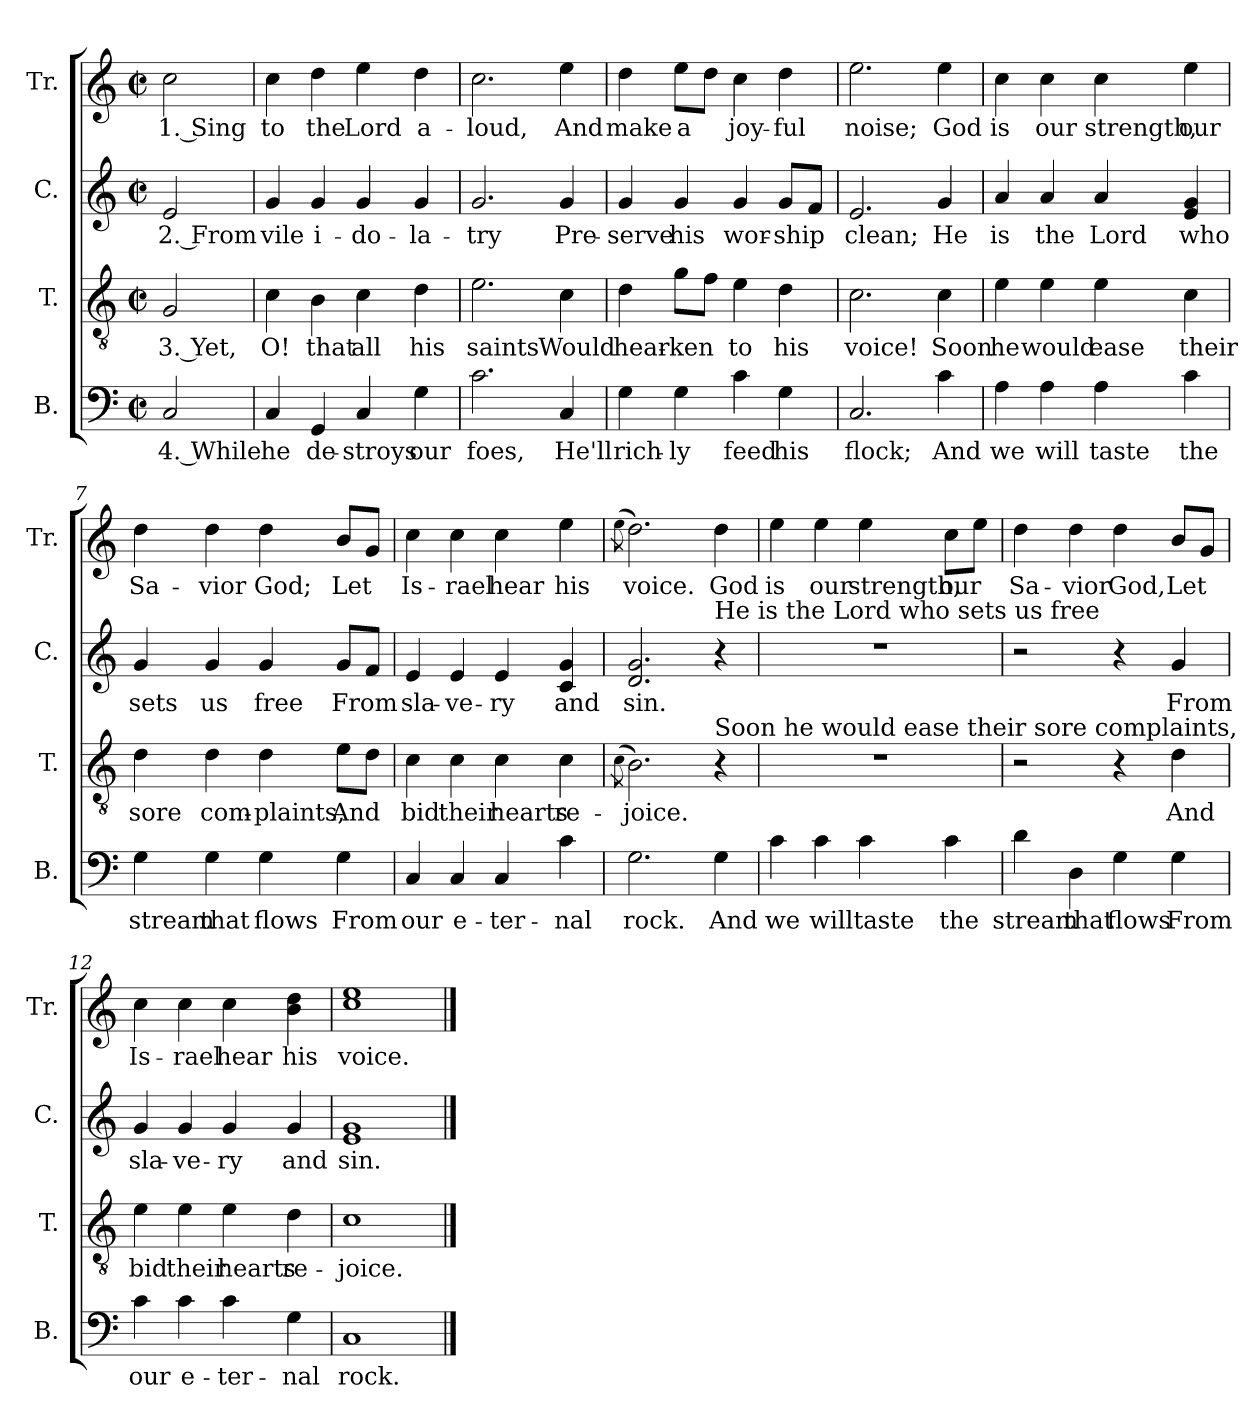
**kern	**text	**kern	**text	**kern	**text	**kern	**text
*part4	*part4	*part3	*part3	*part2	*part2	*part1	*part1
*staff4	*staff4	*staff3	*staff3	*staff2	*staff2	*staff1	*staff1
*I"B.	*	*I"T.	*	*I"C.	*	*I"Tr.	*
*I'B.	*	*I'T.	*	*I'C.	*	*I'Tr.	*
*clefF4	*	*clefGv2	*	*clefG2	*	*clefG2	*
*k[]	*	*k[]	*	*k[]	*	*k[]	*
*M2/2	*	*M2/2	*	*M2/2	*	*M2/2	*
*met(c|)	*	*met(c|)	*	*met(c|)	*	*met(c|)	*
*MM130	*	*MM130	*	*MM130	*	*MM130	*
=1	=1	=1	=1	=1	=1	=1	=1
!	!LO:LY:b	!	!LO:LY:b	!	!LO:LY:b	!	!LO:LY:b
2C/	4. While	2G/	3. Yet,	2e/	2. From	2cc\	1. Sing
=2	=2	=2	=2	=2	=2	=2	=2
!	!LO:LY:b	!	!LO:LY:b	!	!LO:LY:b	!	!LO:LY:b
4C/	he	4c\	O!	4g/	vile	4cc\	to
!	!LO:LY:b	!	!LO:LY:b	!	!LO:LY:b	!	!LO:LY:b
4GG/	de-	4B\	that	4g/	i-	4dd\	the
!	!LO:LY:b	!	!LO:LY:b	!	!LO:LY:b	!	!LO:LY:b
4C/	-stroys	4c\	all	4g/	-do-	4ee\	Lord
!	!LO:LY:b	!	!LO:LY:b	!	!LO:LY:b	!	!LO:LY:b
4G\	our	4d\	his	4g/	-la-	4dd\	a-
=3	=3	=3	=3	=3	=3	=3	=3
!	!LO:LY:b	!	!LO:LY:b	!	!LO:LY:b	!	!LO:LY:b
2.c\	foes,	2.e\	saints	2.g/	-try	2.cc\	-loud,
!	!LO:LY:b	!	!LO:LY:b	!	!LO:LY:b	!	!LO:LY:b
4C/	He'll	4c\	Would	4g/	Pre-	4ee\	And
=4	=4	=4	=4	=4	=4	=4	=4
!	!LO:LY:b	!	!LO:LY:b	!	!LO:LY:b	!	!LO:LY:b
4G\	rich-	4d\	hear-	4g/	-serve	4dd\	make
!	!LO:LY:b	!	!LO:LY:b	!	!LO:LY:b	!	!LO:LY:b
4G\	-ly	8g\L	-ken	4g/	his	8ee\L	a
.	.	8f\J	.	.	.	8dd\J	.
!	!LO:LY:b	!	!LO:LY:b	!	!LO:LY:b	!	!LO:LY:b
4c\	feed	4e\	to	4g/	wor-	4cc\	joy-
!	!LO:LY:b	!	!LO:LY:b	!	!LO:LY:b	!	!LO:LY:b
4G\	his	4d\	his	8g/L	-ship	4dd\	-ful
.	.	.	.	8f/J	.	.	.
=5	=5	=5	=5	=5	=5	=5	=5
!	!LO:LY:b	!	!LO:LY:b	!	!LO:LY:b	!	!LO:LY:b
2.C/	flock;	2.c\	voice!	2.e/	clean;	2.ee\	noise;
!	!LO:LY:b	!	!LO:LY:b	!	!LO:LY:b	!	!LO:LY:b
4c\	And	4c\	Soon	4g/	He	4ee\	God
=6	=6	=6	=6	=6	=6	=6	=6
!	!LO:LY:b	!	!LO:LY:b	!	!LO:LY:b	!	!LO:LY:b
4A\	we	4e\	he	4a/	is	4cc\	is
!	!LO:LY:b	!	!LO:LY:b	!	!LO:LY:b	!	!LO:LY:b
4A\	will	4e\	would	4a/	the	4cc\	our
!	!LO:LY:b	!	!LO:LY:b	!	!LO:LY:b	!	!LO:LY:b
4A\	taste	4e\	ease	4a/	Lord	4cc\	strength,
!	!LO:LY:b	!	!LO:LY:b	!	!LO:LY:b	!	!LO:LY:b
4c\	the	4c\	their	4e/ 4g/	who	4ee\	our
=7	=7	=7	=7	=7	=7	=7	=7
!	!LO:LY:b	!	!LO:LY:b	!	!LO:LY:b	!	!LO:LY:b
4G\	stream	4d\	sore	4g/	sets	4dd\	Sa-
!	!LO:LY:b	!	!LO:LY:b	!	!LO:LY:b	!	!LO:LY:b
4G\	that	4d\	com-	4g/	us	4dd\	-vior
!	!LO:LY:b	!	!LO:LY:b	!	!LO:LY:b	!	!LO:LY:b
4G\	flows	4d\	-plaints,	4g/	free	4dd\	God;
!	!LO:LY:b	!	!LO:LY:b	!	!LO:LY:b	!	!LO:LY:b
4G\	From	8e\L	And	8g/L	From	8b/L	Let
.	.	8d\J	.	8f/J	.	8g/J	.
=8	=8	=8	=8	=8	=8	=8	=8
!	!LO:LY:b	!	!LO:LY:b	!	!LO:LY:b	!	!LO:LY:b
4C/	our	4c\	bid	4e/	sla-	4cc\	Is-
!	!LO:LY:b	!	!LO:LY:b	!	!LO:LY:b	!	!LO:LY:b
4C/	e-	4c\	their	4e/	-ve-	4cc\	-rael
!	!LO:LY:b	!	!LO:LY:b	!	!LO:LY:b	!	!LO:LY:b
4C/	-ter-	4c\	hearts	4e/	-ry	4cc\	hear
!	!LO:LY:b	!	!LO:LY:b	!	!LO:LY:b	!	!LO:LY:b
4c\	-nal	4c\	re-	4c/ 4g/	and	4ee\	his
=9	=9	=9	=9	=9	=9	=9	=9
.	.	(8qc\	.	.	.	(8qee\	.
!	!LO:LY:b	!	!LO:LY:b	!	!LO:LY:b	!	!LO:LY:b
2.G\	rock.	2.B\)	-joice.	2.d/ 2.g/	sin.	2.dd\)	voice.
!	!	!	!	!LO:TX:a:t=He     is    the     Lord     who        sets     us    free	!	!	!
!	!	!LO:TX:a:t=Soon   he   would   ease   their    sore   complaints,	!	!	!	!	!
!	!LO:LY:b	!	!	!	!	!	!LO:LY:b
4G\	And	4r	.	4r	.	4dd\	God
=10	=10	=10	=10	=10	=10	=10	=10
!	!LO:LY:b	!	!	!	!	!	!LO:LY:b
4c\	we	1r	.	1r	.	4ee\	is
!	!LO:LY:b	!	!	!	!	!	!LO:LY:b
4c\	will	.	.	.	.	4ee\	our
!	!LO:LY:b	!	!	!	!	!	!LO:LY:b
4c\	taste	.	.	.	.	4ee\	strength,
!	!LO:LY:b	!	!	!	!	!	!LO:LY:b
4c\	the	.	.	.	.	8cc\L	our
.	.	.	.	.	.	8ee\J	.
=11	=11	=11	=11	=11	=11	=11	=11
!	!LO:LY:b	!	!	!	!	!	!LO:LY:b
4d\	stream	2r	.	2r	.	4dd\	Sa-
!	!LO:LY:b	!	!	!	!	!	!LO:LY:b
4D\	that	.	.	.	.	4dd\	-vior
!	!LO:LY:b	!	!	!	!	!	!LO:LY:b
4G\	flows	4r	.	4r	.	4dd\	God,
!	!LO:LY:b	!	!LO:LY:b	!	!LO:LY:b	!	!LO:LY:b
4G\	From	4d\	And	4g/	From	8b/L	Let
.	.	.	.	.	.	8g/J	.
=12	=12	=12	=12	=12	=12	=12	=12
!	!LO:LY:b	!	!LO:LY:b	!	!LO:LY:b	!	!LO:LY:b
4c\	our	4e\	bid	4g/	sla-	4cc\	Is-
!	!LO:LY:b	!	!LO:LY:b	!	!LO:LY:b	!	!LO:LY:b
4c\	e-	4e\	their	4g/	-ve-	4cc\	-rael
!	!LO:LY:b	!	!LO:LY:b	!	!LO:LY:b	!	!LO:LY:b
4c\	-ter-	4e\	hearts	4g/	-ry	4cc\	hear
!	!LO:LY:b	!	!LO:LY:b	!	!LO:LY:b	!	!LO:LY:b
4G\	-nal	4d\	re-	4g/	and	4b\ 4dd\	his
=13	=13	=13	=13	=13	=13	=13	=13
!	!LO:LY:b	!	!LO:LY:b	!	!LO:LY:b	!	!LO:LY:b
1C	rock.	1c	-joice.	1e 1g	sin.	1cc 1ee	voice.
==	==	==	==	==	==	==	==
*-	*-	*-	*-	*-	*-	*-	*-
